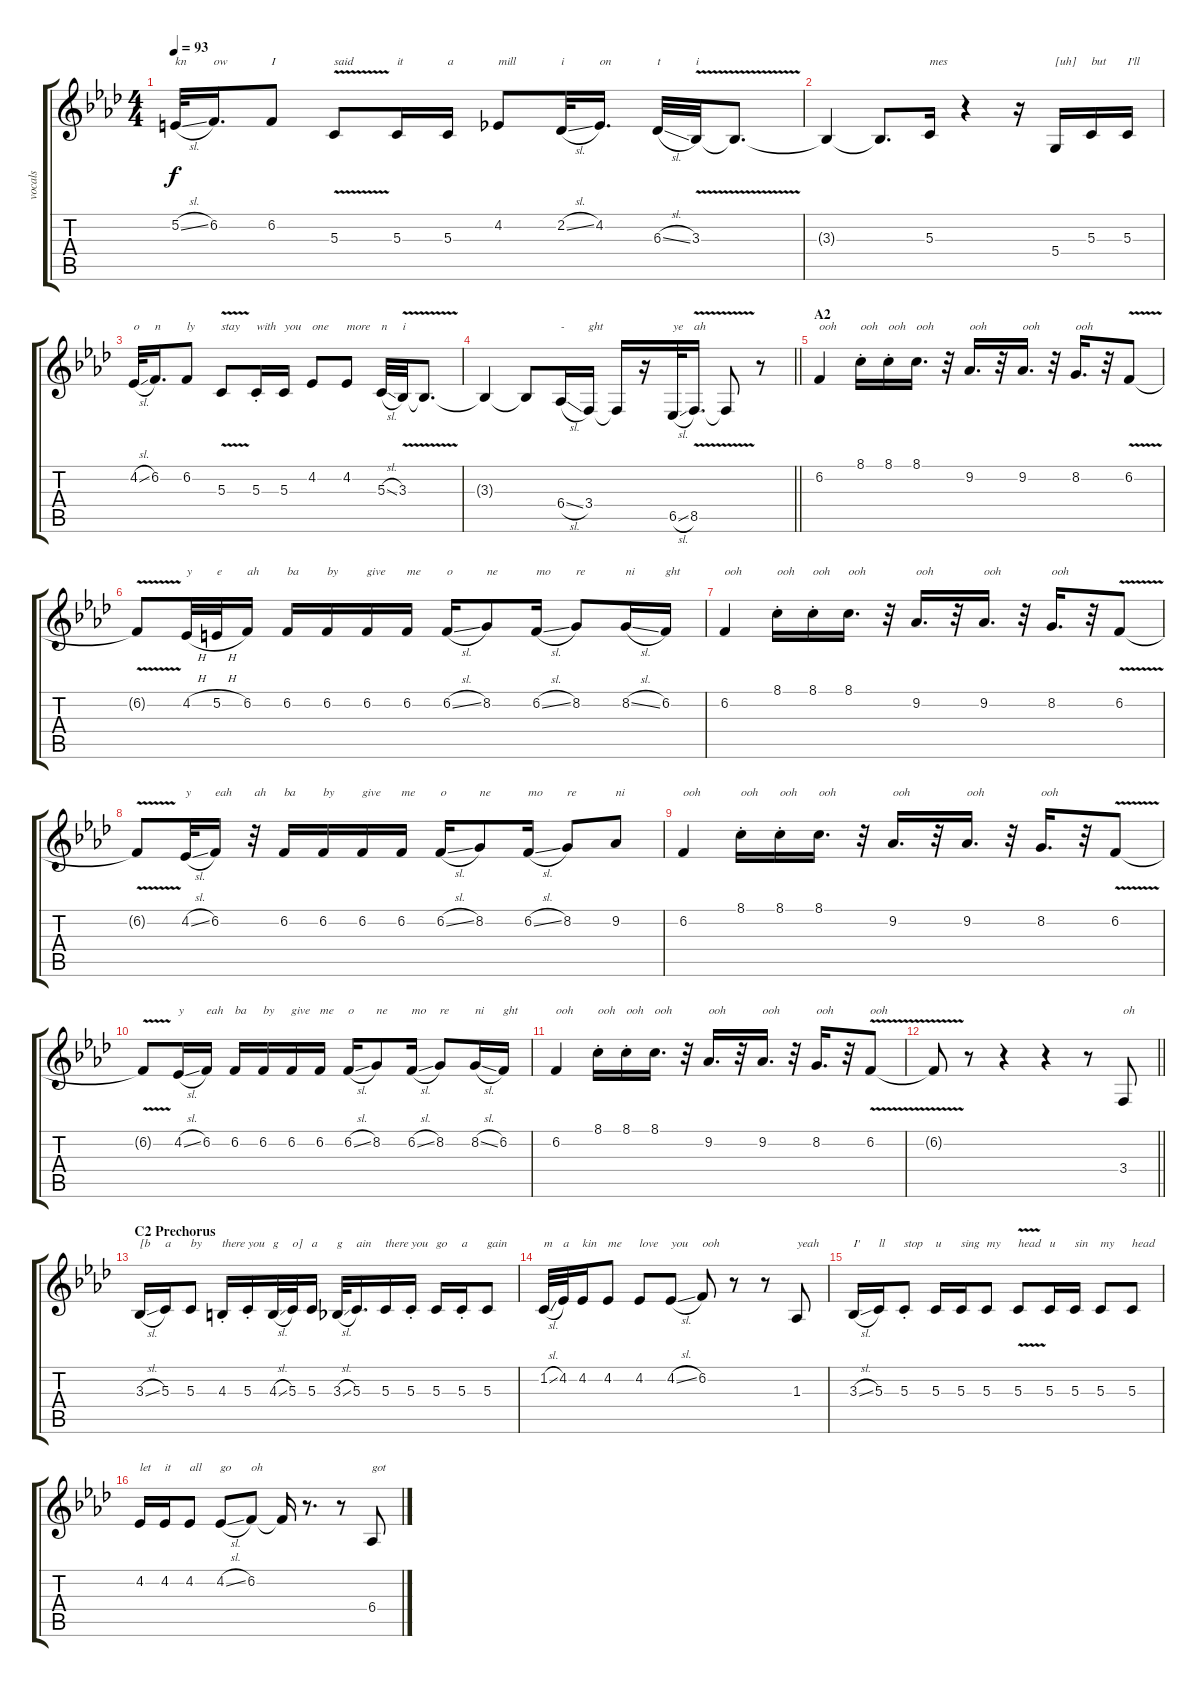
\track ("vocals" "vocals") {instrument lead2sawtooth}
\staff {score tabs}
\tuning (E4 B3 G3 D3 A2 E2) {hide}
\ts (4 4)
\tempo 93
\clef g2
\ks fminor
5.2{sl}.32{txt "kn" dy f} 6.2.16{d txt "ow"} 6.2.8{txt "I"} 5.3{v}.8{txt "said"} 5.3.16{txt "it"} 5.3.16{txt "a"} 4.2.8{txt "mill"} 2.2{sl}.32{txt "i"} 4.2.16{d txt "on"} 6.3{sl}.32{txt "t"} 3.3{v}.32{txt "i"} 3.3{t}.8{d} |
3.3{t}.4 3.3{t}.8{d} 5.3.16{txt "mes"} r.4 r.16 5.4.16{txt "[uh]"} 5.3.16{txt "but"} 5.3.16{txt "I'll"} |
4.2{sl}.32{txt "o"} 6.2.16{d txt "n"} 6.2.8{txt "ly"} 5.3{v}.8{txt "stay"} 5.3{st}.16{txt "with"} 5.3.16{txt "you"} 4.2.8{txt "one"} 4.2.8{txt "more"} 5.3{sl}.32{txt "n"} 3.3{v}.32{txt "i"} 3.3{t}.8{d} |
\barLineRight lightlight
3.3{t}.4 3.3{t}.8 6.4{sl}.16{txt "-"} 3.4.16{txt "ght"} 3.4{t}.16 r.16 6.5{sl}.32{txt "ye"} 8.5{v}.16{d txt "ah"} 8.5{t}.8 r.8 |
\section ("" "A2")
6.2.4{txt "ooh"} 8.1{st}.16{txt "ooh"} 8.1{st}.16{txt "ooh"} 8.1.16{d txt "ooh"} r.32 9.2.16{d txt "ooh"} r.32 9.2.16{d txt "ooh"} r.32 8.2.16{d txt "ooh"} r.32 6.2{v}.8 |
6.2{t}.8 4.2{h}.32{txt "y"} 5.2{h}.32{txt "e"} 6.2.16{txt "ah"} 6.2.16{txt "ba"} 6.2.16{txt "by"} 6.2.16{txt "give"} 6.2.16{txt "me"} 6.2{sl}.16{txt "o"} 8.2.8{txt "ne"} 6.2{sl}.16{txt "mo"} 8.2.8{txt "re"} 8.2{sl}.16{txt "ni"} 6.2.16{txt "ght"} |
6.2.4{txt "ooh"} 8.1{st}.16{txt "ooh"} 8.1{st}.16{txt "ooh"} 8.1.16{d txt "ooh"} r.32 9.2.16{d txt "ooh"} r.32 9.2.16{d txt "ooh"} r.32 8.2.16{d txt "ooh"} r.32 6.2{v}.8 |
6.2{t}.8 4.2{sl}.32{txt "y"} 6.2.16{txt "eah"} r.32{txt "ah"} 6.2.16{txt "ba"} 6.2.16{txt "by"} 6.2.16{txt "give"} 6.2.16{txt "me"} 6.2{sl}.16{txt "o"} 8.2.8{txt "ne"} 6.2{sl}.16{txt "mo"} 8.2.8{txt "re"} 9.2.8{txt "ni"} |
6.2.4{txt "ooh"} 8.1{st}.16{txt "ooh"} 8.1{st}.16{txt "ooh"} 8.1.16{d txt "ooh"} r.32 9.2.16{d txt "ooh"} r.32 9.2.16{d txt "ooh"} r.32 8.2.16{d txt "ooh"} r.32 6.2{v}.8 |
6.2{t}.8 4.2{sl}.16{txt "y"} 6.2.16{txt "eah"} 6.2.16{txt "ba"} 6.2.16{txt "by"} 6.2.16{txt "give"} 6.2.16{txt "me"} 6.2{sl}.16{txt "o"} 8.2.8{txt "ne"} 6.2{sl}.16{txt "mo"} 8.2.8{txt "re"} 8.2{sl}.16{txt "ni"} 6.2.16{txt "ght"} |
6.2.4{txt "ooh"} 8.1{st}.16{txt "ooh"} 8.1{st}.16{txt "ooh"} 8.1.16{d txt "ooh"} r.32 9.2.16{d txt "ooh"} r.32 9.2.16{d txt "ooh"} r.32 8.2.16{d txt "ooh"} r.32 6.2{v}.8{txt "ooh"} |
\barLineRight lightlight
6.2{t}.8 r.8 r.4 r.4 r.8 3.4.8{txt "oh"} |
\section ("" "C2 Prechorus")
3.3{sl}.16{txt "[b"} 5.3.16{txt "a"} 5.3.8{txt "by"} 4.3{st}.16{txt "there"} 5.3{st}.16{txt "you"} 4.3{sl}.32{txt "g"} 5.3.32{txt "o]"} 5.3.16{txt "a"} 3.3{sl}.32{txt "g"} 5.3.16{d txt "ain"} 5.3.16{txt "there"} 5.3{st}.16{txt "you"} 5.3.16{txt "go"} 5.3{st}.16{txt "a"} 5.3.8{txt "gain"} |
1.2{sl}.32{txt "m"} 4.2.32{txt "a"} 4.2.16{txt "kin"} 4.2.8{txt "me"} 4.2.8{txt "love"} 4.2{sl}.8{txt "you"} 6.2.8{txt "ooh"} r.8 r.8 1.3.8{txt "yeah"} |
3.3{sl}.16{txt "I'"} 5.3.16{txt "ll"} 5.3{st}.8{txt "stop"} 5.3.16{txt "u"} 5.3.16{txt "sing"} 5.3.8{txt "my"} 5.3{v}.8{txt "head"} 5.3.16{txt "u"} 5.3.16{txt "sin"} 5.3.8{txt "my"} 5.3.8{txt "head"} |
4.2.16{txt "let"} 4.2.16{txt "it"} 4.2.8{txt "all"} 4.2{sl}.8{txt "go"} 6.2.8{txt "oh"} 6.2{t}.16 r.8{d} r.8 6.4.8{txt "got"}
